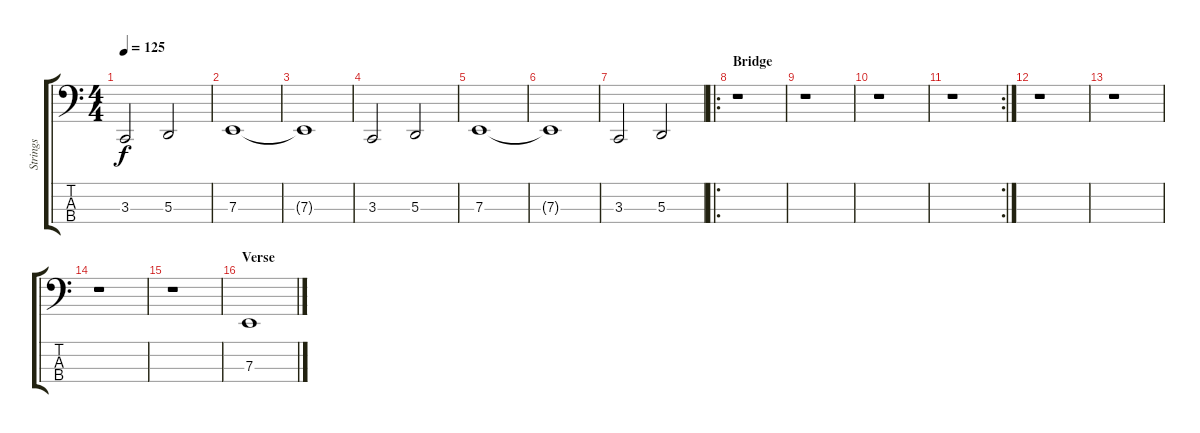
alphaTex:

\track ("Strings" "Strings") {instrument stringensemble1}
\staff {score tabs}
\tuning (G2 D2 A1 E1) {hide}
\ts (4 4)
\tempo 125
\clef f4
\ks c
3.3.2{dy f} 5.3.2 |
7.3.1 |
7.3{t}.1 |
3.3.2 5.3.2 |
7.3.1 |
7.3{t}.1 |
3.3.2 5.3.2 |
\ro
\section ("" "Bridge")
r.1 |
r.1 |
r.1 |
\rc 2
r.1 |
r.1 |
r.1 |
r.1 |
r.1 |
\section ("" "Verse")
7.3.1
